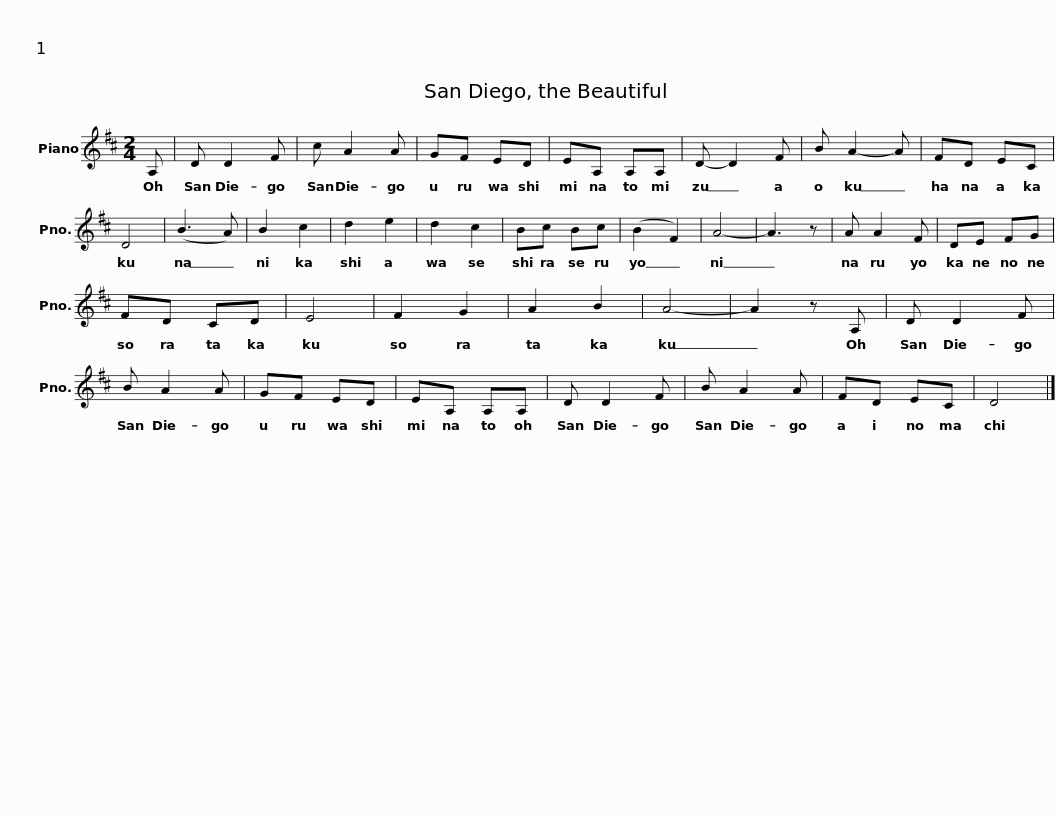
X:1
L:1/8
M:2/4
I:linebreak $
K:D
V:1 treble
V:1
 A, | D D2 F | c A2 A | GF ED | EA, A,A, | %5
 D- D2 F | B A2- A | FD EC | D4 | (B3 A) |$ %10
 B2 c2 | d2 e2 | d2 c2 | Bc Bc | (B2 F2) | %15
 A4- | A3 z | A A2 F | DE FG | FD CD | %20
 E4 | F2 G2 | A2 B2 |$ A4- | A2 z A, | %25
 D D2 F | B A2 A | GF ED | EA, A,A, | D D2 F | %30
 B A2 A | FD EC |$ D4 |] %33
